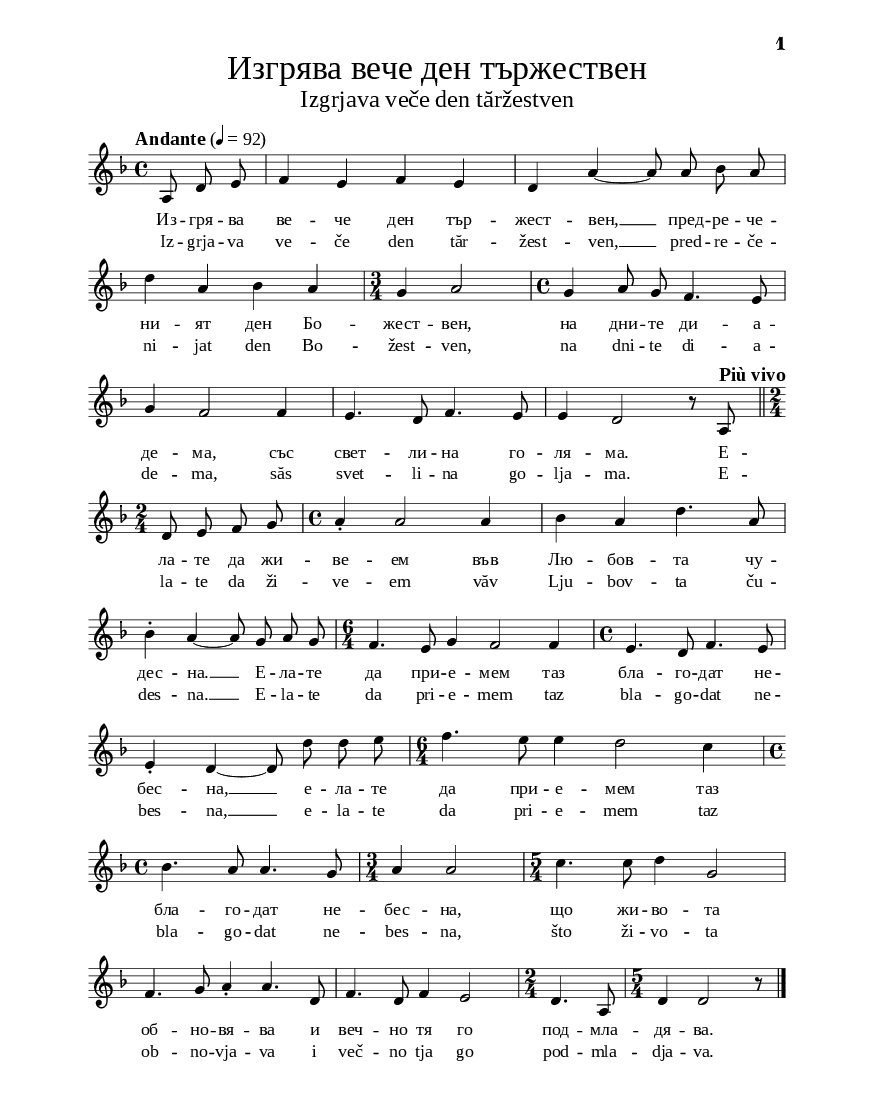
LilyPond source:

\version "2.24.3"

% include paper part and global functions
\include "include/globals.ily"

\bookpart {
  \label #'ref022
  \tocItem \markup "Изгрява вече ден тържествен – Izgrjava veče den tăržestven"
  \include "include/bookpart-paper.ily"
  \score {
    \include "include/score-layout.ily"

    \new Voice \absolute {
      \clef treble
      \key d \minor
      \time 4/4
      \tempoFunc "Andante" 4 "92"
      \autoBeamOff

      \partial 4.

      a8 d'8 e'8 |f'4 e'4 f'4 e'4 |d'4 a'4 ~ a'8 a'8 bes'8 a'8 \break |
      d''4 a'4 bes'4 a'4 |\time 3/4  g'4 a'2 | \time 4/4  g'4 a'8 g'8 f'4. e'8 \break
      g'4 f'2 f'4 |  e'4. d'8 f'4. e'8 | e'4 d'2 r8 \tempo "Più vivo" a8 | \bar "||" \time 2/4 \break
      d'8 e'8 f'8 g'8 | \time 4/4  a'4 \staccato a'2 a'4 | bes'4 a'4 d''4. a'8 \break |
      bes'4 \staccato a'4 ~ a'8 g'8 a'8 g'8 |  \time 6/4  f'4. e'8 g'4 f'2 f'4 | \time 4/4  e'4. d'8 f'4. e'8 \break |
      e'4 \staccato d'4 ~ d'8 d''8 d''8 e''8 | \time 6/4  f''4. e''8 e''4 d''2 c''4 \break
      \time 4/4  bes'4. a'8 a'4. g'8 |  \time 3/4  a'4 a'2 | \time 5/4  c''4. c''8 d''4 g'2 \break |
      f'4. g'8 a'4 \staccato a'4. d'8 | f'4. d'8 f'4 e'2 | \time 2/4 d'4. a8 | \time 5/4 d'4 d'2 r8 \bar "|."
    }
    \addlyrics {
      Из -- гря -- ва ве -- че ден тър -- жест -- вен, __ пред -- ре -- че
      -- ни -- ят ден Бо -- жест -- вен, на дни --
      те ди -- а -- де -- ма, със свет -- ли -- на го
      -- ля -- ма. Е -- ла -- те да жи -- ве -- ем във
      Лю -- бов -- та чу -- дес -- на. __ Е -- ла -- те
      да при -- е -- мем таз бла -- го -- дат не --
      бес -- на, __ е -- ла -- те да при -- е -- мем таз
      бла -- го -- дат не -- бес -- на, що жи -- во --
      та об -- но -- вя -- ва и веч -- но тя го под
      -- мла -- дя -- ва.
    }
    \addlyrics {
      Iz -- grja -- va ve -- če den tăr -- žest -- ven, __ pred -- re -- če
      -- ni -- jat den Bo -- žest -- ven, na dni --
      te di -- a -- de -- ma, săs svet -- li -- na go
      -- lja -- ma. E -- la -- te da ži -- ve -- em văv
      Lju -- bov -- ta ču -- des -- na. __ E -- la -- te
      da pri -- e -- mem taz bla -- go -- dat ne --
      bes -- na, __ e -- la -- te da pri -- e -- mem taz
      bla -- go -- dat ne -- bes -- na, što ži -- vo --
      ta ob -- no -- vja -- va i več -- no tja go pod
      -- mla -- dja -- va.
    }
    \header {
      title = \titleFunc "Изгрява вече ден тържествен" "Izgrjava veče den tăržestven"
    }

    \midi{}

  } % score

  \pageBreak

  \markup \abs-fontsize #10 {
    \hspace #5
    \override #`(baseline-skip . ,bgCoupletBaselineSkip)
    \column {

      \line { 2. И носи радост за душата, }
      \line {   "   " и прогласява свободата,}
      \line {   "   " и мир с Любов пресвята}
      \line {   "   " за всички на Земята. }


      \vspace #0.5
      \line { "   " \italic {Припев: } }

      \line {   "   "  Елате да живеем }

      \line {   "   " във Любовта чудесна. }

      \line {   "   " Елате да приемем }

      \line {   "   " таз благодат небесна, }

      \line {   "   " що живота обновява }

      \line {   "   " и вечно тя го подмладява. }

      \vspace #0.5
      \line {  3.  О, ден прекрасен, вечно благо, }
      \line {   "   " кому за тебе не е драго? }
      \line {   "   " За всичките години}
      \line {   "   " по-скоро обнови ни! }

      \vspace #0.5
      \line { "   " \italic {Припев ... } }
    }
    \hspace #1
    \override #`(baseline-skip . ,bgCoupletBaselineSkip)
    \column {

      \line { 2. I nosi radost za dušata, }
      \line {   "   " i proglasjava svobodata,}
      \line {   "   " i mir s Ljubov presvjata}
      \line {   "   " za vsički na Zemjata. }


      \vspace #0.5
      \line { "   " \italic {Refrain: } }

      \line {   "   "  Elate da živeem }

      \line {   "   " văv Ljubovta čudesna. }

      \line {   "   " Elate da priemem }

      \line {   "   " taz blagodat nebesna, }

      \line {   "   " što života obnovjava }

      \line {   "   " i večno tja go podmladjava. }

      \vspace #0.5
      \line {  3.  O, den prekrasen, večno blago, }
      \line {   "   " komu za tebe ne e drago? }
      \line {   "   " Za vsičkite godini}
      \line {   "   " po-skoro obnovi ni! }

      \vspace #0.5
      \line { "   " \italic {Pripev ... } }
    }    %column

  } % markup


  \markup \vspace #3


  % include foreign translation(s) of the song
  \version "2.24.3"

\markup \fill-line { \fontsize #deTitleFontSize "Der feierliche Tag bricht schon an" }
\markup \null
\markup \null


\markup \abs-fontsize #10 {
  \hspace #25
  \override #`(baseline-skip . ,deCoupletBaselineSkip)


  \column {
    \line { 1. Der feierliche Tag bricht schon an, }
    \line {   "   " der vorherbestimmte göttliche Tag, }
    \line {   "   " ein Diadem der Tage,}
    \line {   "   " mit seinem großen Licht. }


     \vspace #0.5
    \line { "   " \italic { Refrain:}  }
    \line {"   " Kommt, auf dass wir }
    \line {   "   "in der wunderbaren Liebe leben. }
    \line {   "   " Kommt, auf dass wir  }
    \line {   "   " diesen himmlischen Segen empfangen, }
    \line {   "   " welcher das Leben erneuert }
    \line {   "   " und es ewig verjüngt. }
  \vspace #0.5
      \line {2. Und er bringt Freude für die Seele }
    \line {   "   "und verkündet die Freiheit }
    \line {   "   " und den Frieden mit allheiliger Liebe }
    \line {   "   " für alle auf der Erde. }

     \vspace #0.5
    \line { "   " \italic { Refrain } ... }

    \vspace #0.5
    \line { 3. Oh, wunderschöner Tag, ewiges Wohl, }
    \line {   "   " wem ist das nicht wertvoll? }
    \line {   "   " Für all die Jahre}
    \line {   "   " erneuere uns bald! }
  }
}










} % bookpart
